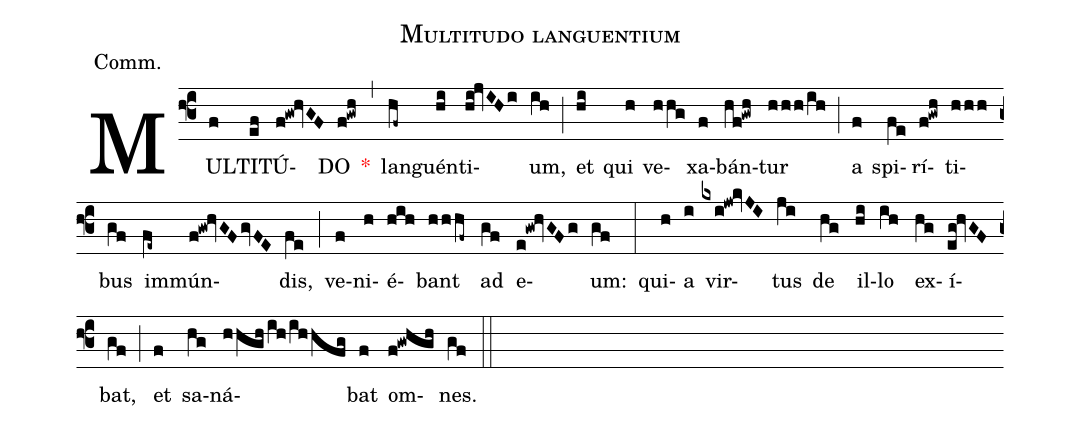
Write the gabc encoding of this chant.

name:Multitudo languentium;
annotation:Comm.;
mode:II.;
office-part:Communion;
%%
(f3) MUL(f)TI(ef)TÚ(f!gw!hvGF)DO(f!gwh) <v>\red{*}</v>(,) lan(hf~)guén(hi)ti(hi!jvIHi)um,(ih) (;) et(hi) qui(h) ve(hhg)xa(f)bán(hf!gwh)tur(hhh/ih) (;) a(f) spi(fe)rí(f!gwh)ti(hhh)bus(gf) im(fe~)mún(f!gw!hvGF/gvFE)dis,(fe) (;) ve(f)ni(h)é(hih)bant(hhhf~) ad(gf) e(e!gw!hvGFg)um:(gf) (:) qui(h)a(i) vir(kxi!jw!kvJI)tus(ji) de(hg) il(hi)lo(ih) ex(hg)í(eg!hvGF)bat,(gf) (;) et(f) sa(hg)ná(hhgh/ih/ihhfg)bat(f) om(f!gwhgh)nes.(gf) (::)
